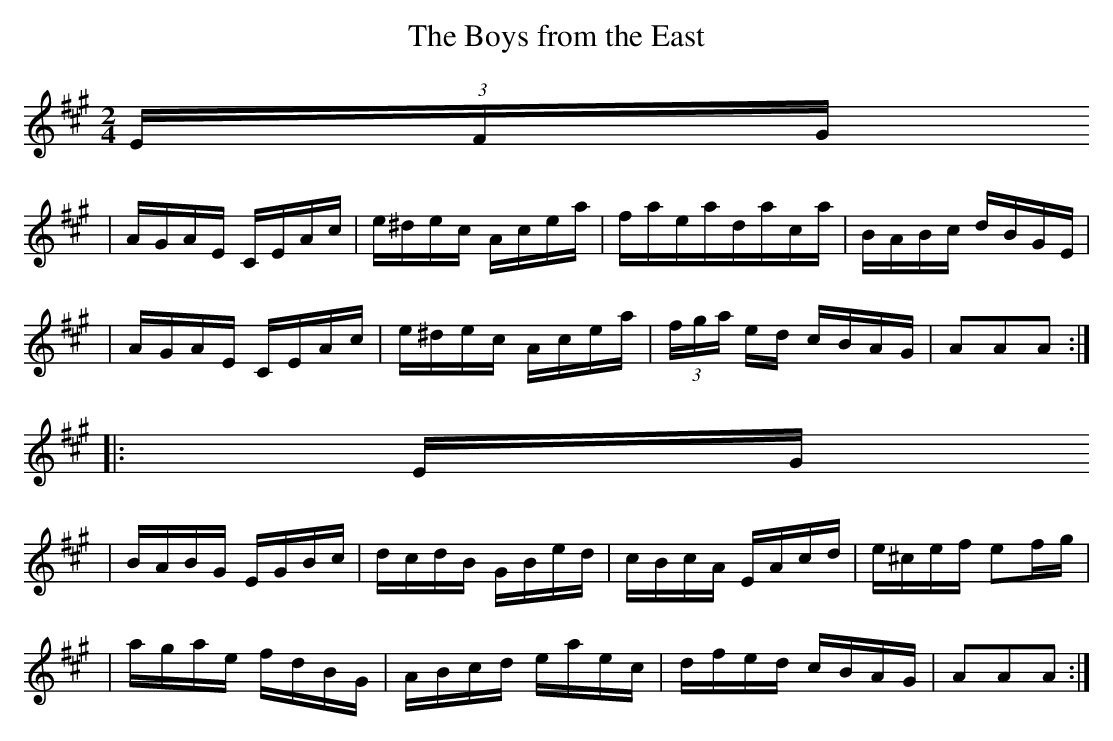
X:1
T: The Boys from the East
M: 2/4
L: 1/16
K: A
(3EFG
| AGAE CEAc | e^dec Acea | faeadaca | BABc dBGE |
| AGAE CEAc | e^dec Acea | (3fga ed cBAG | A2A2A2 :|
|: E-G
| BABG EGBc | dcdB GBed | cBcA EAcd | e^cef e2f-g |
| agae fdBG | ABcd eaec | dfed cBAG | A2A2A2 :|
